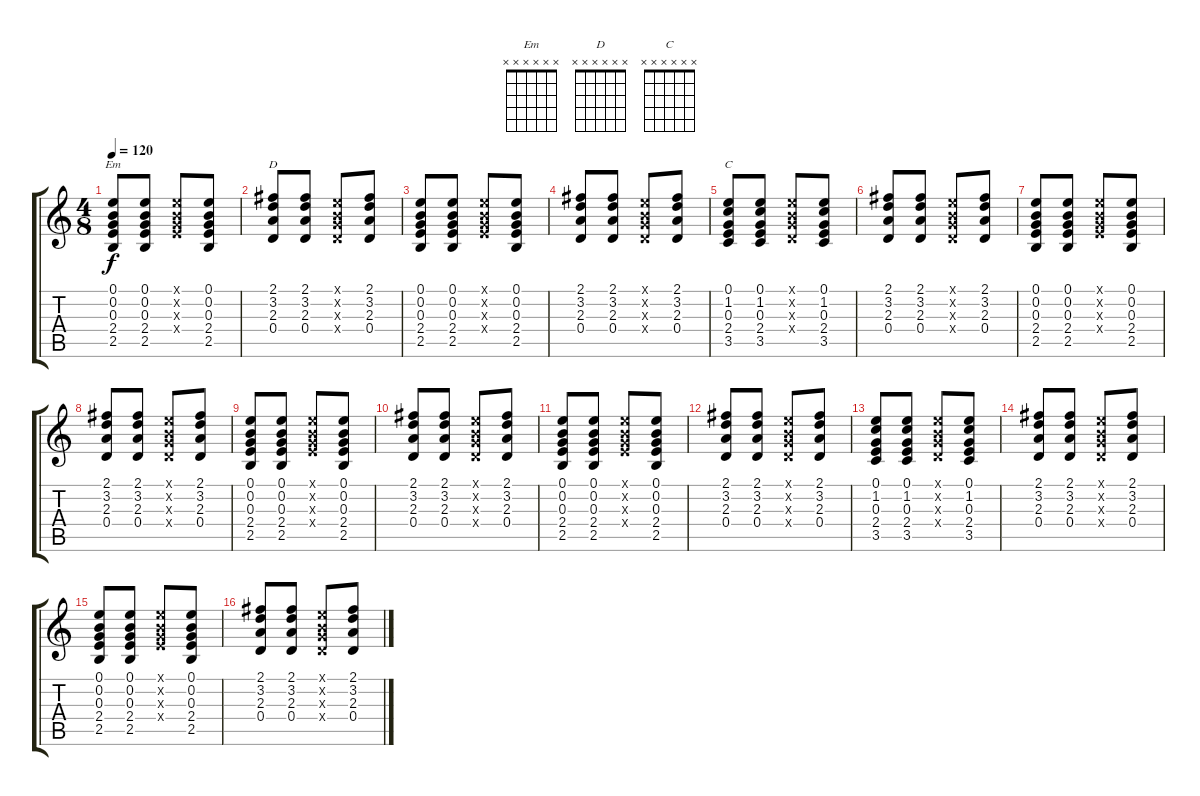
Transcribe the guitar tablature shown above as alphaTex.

\track "" {instrument electricguitarmuted}
\staff {score tabs}
\tuning (E4 B3 G3 D3 A2 E2) {hide}
\chord ("Em" x x x x x x) {firstfret 0}
\chord ("D" x x x x x x) {firstfret 0}
\chord ("C" x x x x x x) {firstfret 0}
\ts (4 8)
\tempo 120
\clef g2
\ks c
(0.1 0.2 0.3 2.4 2.5).8{ch "Em" dy f} (0.1 0.2 0.3 2.4 2.5).8 (0.1{x} 0.2{x} 0.3{x} 2.4{x}).8 (0.1 0.2 0.3 2.4 2.5).8 |
(2.1 3.2 2.3 0.4).8{ch "D"} (2.1 3.2 2.3 0.4).8 (0.1{x} 0.2{x} 0.3{x} 0.4{x}).8 (2.1 3.2 2.3 0.4).8 |
(0.1 0.2 0.3 2.4 2.5).8 (0.1 0.2 0.3 2.4 2.5).8 (0.1{x} 0.2{x} 0.3{x} 2.4{x}).8 (0.1 0.2 0.3 2.4 2.5).8 |
(2.1 3.2 2.3 0.4).8 (2.1 3.2 2.3 0.4).8 (0.1{x} 0.2{x} 0.3{x} 0.4{x}).8 (2.1 3.2 2.3 0.4).8 |
(0.1 1.2 0.3 2.4 3.5).8{ch "C"} (0.1 1.2 0.3 2.4 3.5).8 (0.1{x} 0.2{x} 0.3{x} 0.4{x}).8 (0.1 1.2 0.3 2.4 3.5).8 |
(2.1 3.2 2.3 0.4).8 (2.1 3.2 2.3 0.4).8 (0.1{x} 0.2{x} 0.3{x} 0.4{x}).8 (2.1 3.2 2.3 0.4).8 |
(0.1 0.2 0.3 2.4 2.5).8 (0.1 0.2 0.3 2.4 2.5).8 (0.1{x} 0.2{x} 0.3{x} 2.4{x}).8 (0.1 0.2 0.3 2.4 2.5).8 |
(2.1 3.2 2.3 0.4).8 (2.1 3.2 2.3 0.4).8 (0.1{x} 0.2{x} 0.3{x} 0.4{x}).8 (2.1 3.2 2.3 0.4).8 |
(0.1 0.2 0.3 2.4 2.5).8 (0.1 0.2 0.3 2.4 2.5).8 (0.1{x} 0.2{x} 0.3{x} 2.4{x}).8 (0.1 0.2 0.3 2.4 2.5).8 |
(2.1 3.2 2.3 0.4).8 (2.1 3.2 2.3 0.4).8 (0.1{x} 0.2{x} 0.3{x} 0.4{x}).8 (2.1 3.2 2.3 0.4).8 |
(0.1 0.2 0.3 2.4 2.5).8{volume 8} (0.1 0.2 0.3 2.4 2.5).8 (0.1{x} 0.2{x} 0.3{x} 2.4{x}).8 (0.1 0.2 0.3 2.4 2.5).8 |
(2.1 3.2 2.3 0.4).8 (2.1 3.2 2.3 0.4).8 (0.1{x} 0.2{x} 0.3{x} 0.4{x}).8 (2.1 3.2 2.3 0.4).8 |
(0.1 1.2 0.3 2.4 3.5).8{volume 6} (0.1 1.2 0.3 2.4 3.5).8 (0.1{x} 0.2{x} 0.3{x} 0.4{x}).8 (0.1 1.2 0.3 2.4 3.5).8 |
(2.1 3.2 2.3 0.4).8 (2.1 3.2 2.3 0.4).8 (0.1{x} 0.2{x} 0.3{x} 0.4{x}).8 (2.1 3.2 2.3 0.4).8 |
(0.1 0.2 0.3 2.4 2.5).8{volume 4} (0.1 0.2 0.3 2.4 2.5).8 (0.1{x} 0.2{x} 0.3{x} 2.4{x}).8 (0.1 0.2 0.3 2.4 2.5).8 |
(2.1 3.2 2.3 0.4).8 (2.1 3.2 2.3 0.4).8 (0.1{x} 0.2{x} 0.3{x} 0.4{x}).8 (2.1 3.2 2.3 0.4).8
